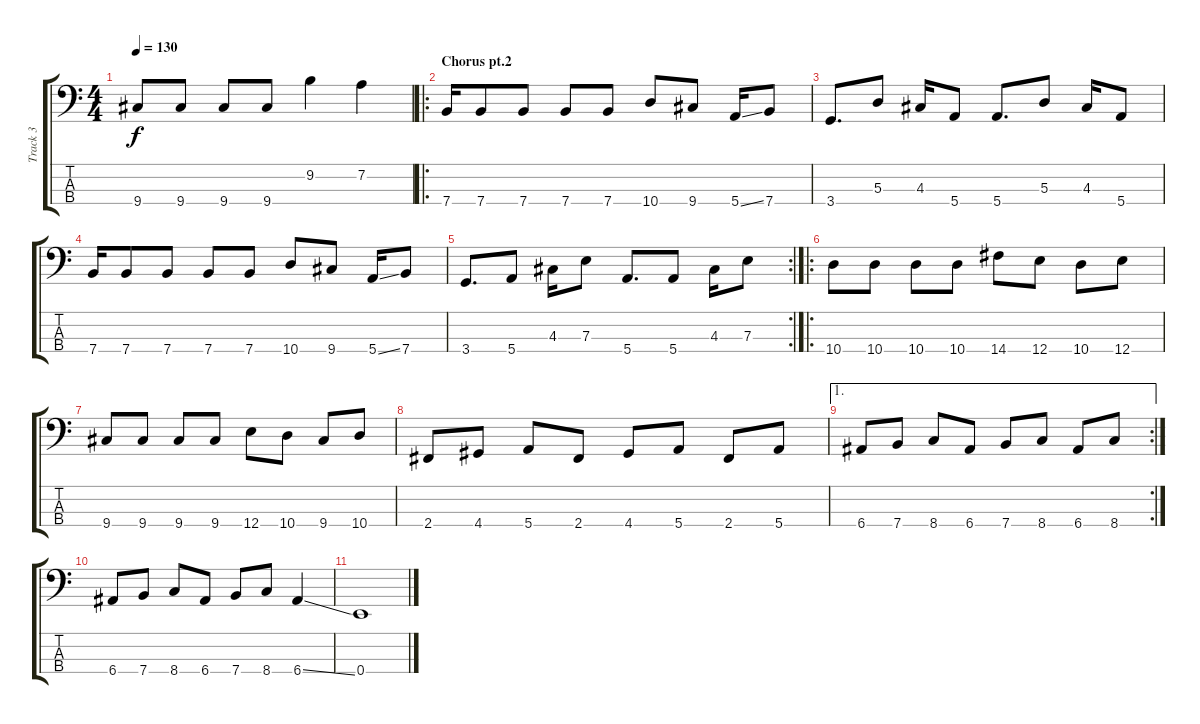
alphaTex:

\track ("Track 3" "Track 3") {instrument electricbassfinger}
\staff {score tabs}
\tuning (G2 D2 A1 E1) {hide}
\ts (4 4)
\tempo 130
\clef f4
\ks c
9.4.8{dy f} 9.4.8 9.4.8 9.4.8 9.2.4 7.2.4 |
\ro
\section ("" "Chorus pt.2")
7.4.16 7.4.8 7.4.8 7.4.8 7.4.8 10.4.8 9.4.8 5.4{ss}.16 7.4.8 |
3.4.8{d} 5.3.8 4.3.16 5.4.8 5.4.8{d} 5.3.8 4.3.16 5.4.8 |
7.4.16 7.4.8 7.4.8 7.4.8 7.4.8 10.4.8 9.4.8 5.4{ss}.16 7.4.8 |
\rc 2
3.4.8{d} 5.4.8 4.3.16 7.3.8 5.4.8{d} 5.4.8 4.3.16 7.3.8 |
\ro
10.4.8 10.4.8 10.4.8 10.4.8 14.4.8 12.4.8 10.4.8 12.4.8 |
9.4.8 9.4.8 9.4.8 9.4.8 12.4.8 10.4.8 9.4.8 10.4.8 |
2.4.8 4.4.8 5.4.8 2.4.8 4.4.8 5.4.8 2.4.8 5.4.8 |
\ae 1
\rc 2
6.4.8 7.4.8 8.4.8 6.4.8 7.4.8 8.4.8 6.4.8 8.4.8 |
6.4.8 7.4.8 8.4.8 6.4.8 7.4.8 8.4.8 6.4{ss}.4 |
0.4.1
